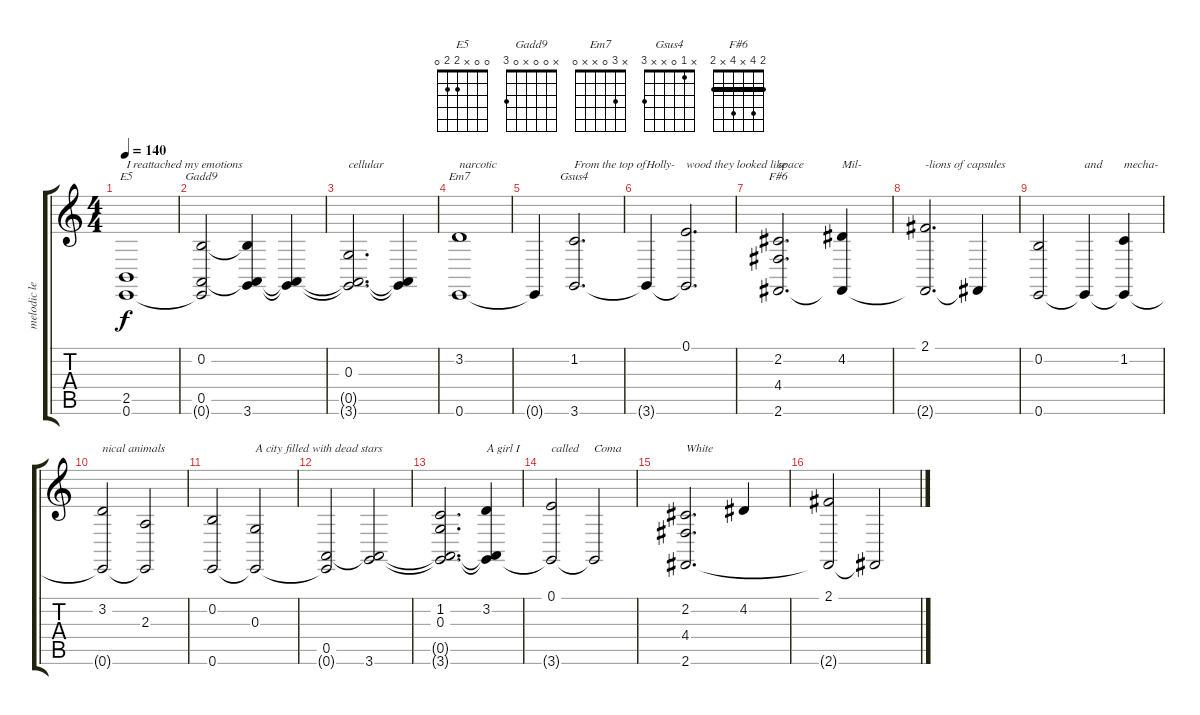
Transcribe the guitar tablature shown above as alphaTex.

\track ("melodic lead" "melodic le") {instrument harpsichord}
\staff {score tabs}
\tuning (E4 B3 G3 D3 A2 E2) {hide}
\chord ("E5" 0 0 x 2 2 0)
\chord ("Gadd9" x 0 0 x 0 3)
\chord ("Em7" x 3 0 x x 0)
\chord ("Gsus4" x 1 0 x x 3)
\chord ("F#6" 2 4 x 4 x 2) {barre 2}
\ts (4 4)
\tempo 140
\clef g2
\ks c
(2.5 0.6).1{ch "E5" txt "I reattached my" dy f} |
(0.2 0.5 0.6{t}).2{ch "Gadd9" txt "emotions"} (0.2{t} 0.5{t} 3.6).4 (0.5{t} 3.6{t}).4 |
(0.3 0.5{t} 3.6{t}).2{d txt "cellular"} (0.5{t} 3.6{t}).4 |
(3.2 0.6).1{ch "Em7" txt "narcotic"} |
0.6{t}.4 (1.2 3.6).2{d ch "Gsus4" txt "From the top of"} |
3.6{t}.4{txt "Holly-"} (0.1 3.6{t}).2{d txt "wood they looked like"} |
(2.2 4.4 2.6).2{d ch "F#6" txt "space"} (4.2 2.6{t}).4{txt "Mil-"} |
(2.1 2.6{t}).2{d txt "-lions of capsules"} 2.6{t}.4 |
(0.2 0.6).2 0.6{t}.4{txt "and"} (1.2 0.6{t}).4{txt "mecha-"} |
(3.2 0.6{t}).2{txt "nical animals"} (2.3 0.6{t}).2 |
(0.2 0.6).2 (0.3 0.6{t}).2{txt "A city filled with dead stars"} |
(0.5 0.6{t}).2 (0.5{t} 3.6).2 |
(1.2 0.3 0.5{t} 3.6{t}).2{d} (3.2 0.5{t} 3.6{t}).4{txt "A girl I"} |
(0.1 3.6{t}).2{txt "called"} 3.6{t}.2{txt "Coma"} |
(2.2 4.4 2.6).2{d txt "White"} 4.2.4 |
(2.1 2.6{t}).2 2.6{t}.2
